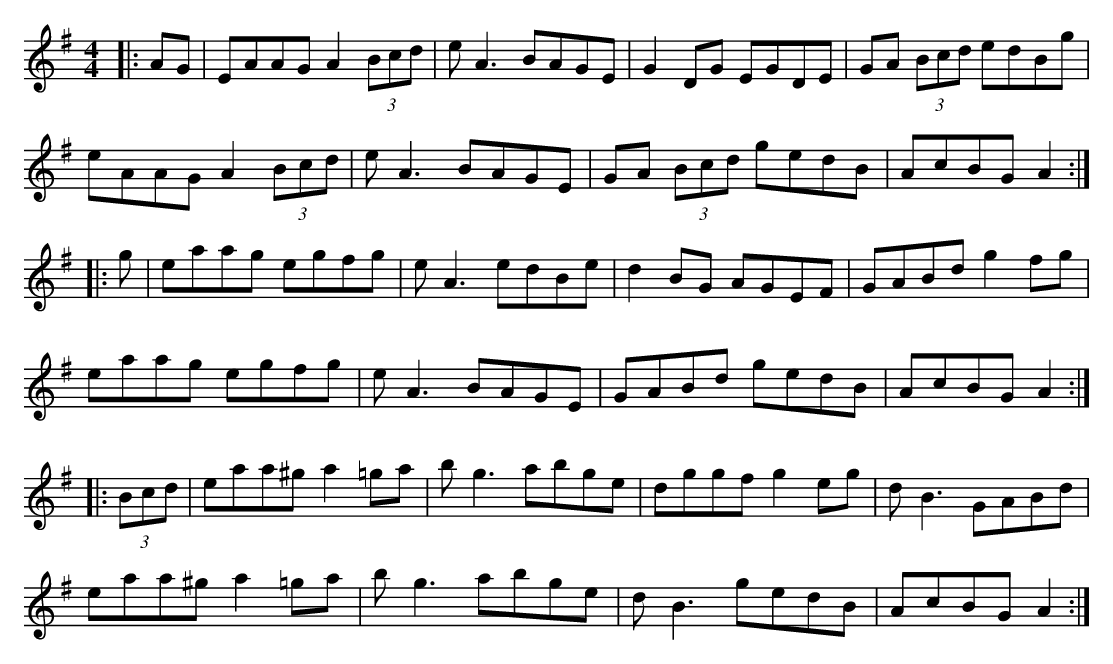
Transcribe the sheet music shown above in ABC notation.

X:1
M:4/4
K:Ador
|:AG|EAAG A2 (3Bcd|eA3 BAGE|G2DG EGDE|GA (3Bcd edBg|
eAAG A2 (3Bcd|eA3 BAGE|GA (3Bcd gedB|AcBG A2:|
|:g|eaag egfg|eA3 edBe|d2BG AGEF|GABd g2fg|
eaag egfg|eA3 BAGE|GABd gedB|AcBG A2:|
|:(3Bcd|eaa^g a2=ga|bg3 abge|dggf g2eg|dB3 GABd|
eaa^g a2=ga|bg3 abge|dB3 gedB|AcBG A2:|
